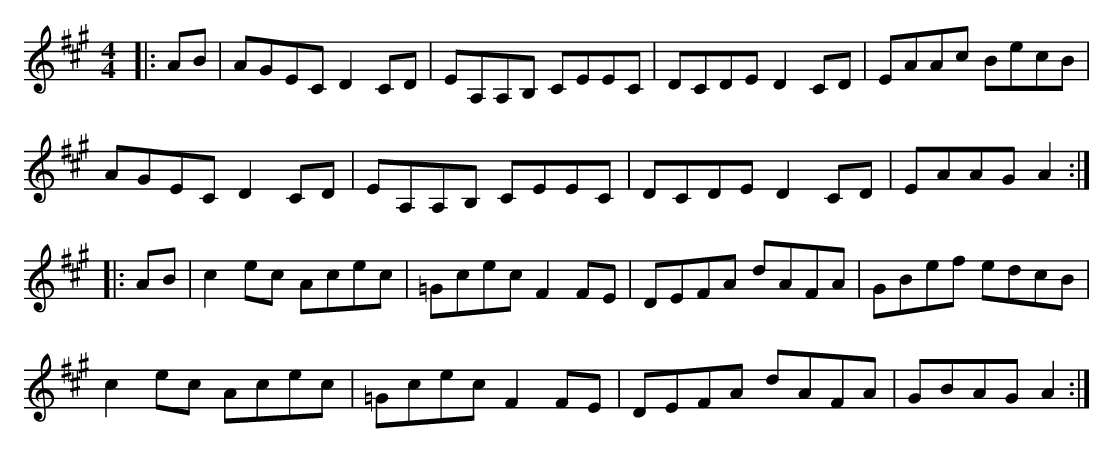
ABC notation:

X:1
M:4/4
K:A
|:AB|AGEC D2 CD|EA,A,B, CEEC|DCDE D2 CD|EAAc BecB|
AGEC D2 CD|EA,A,B, CEEC|DCDE D2 CD|EAAG A2:|
|: AB|c2 ec Acec|=Gcec F2 FE|DEFA dAFA|GBef edcB|
c2 ec Acec|=Gcec F2 FE|DEFA dAFA|GBAG A2 :|
